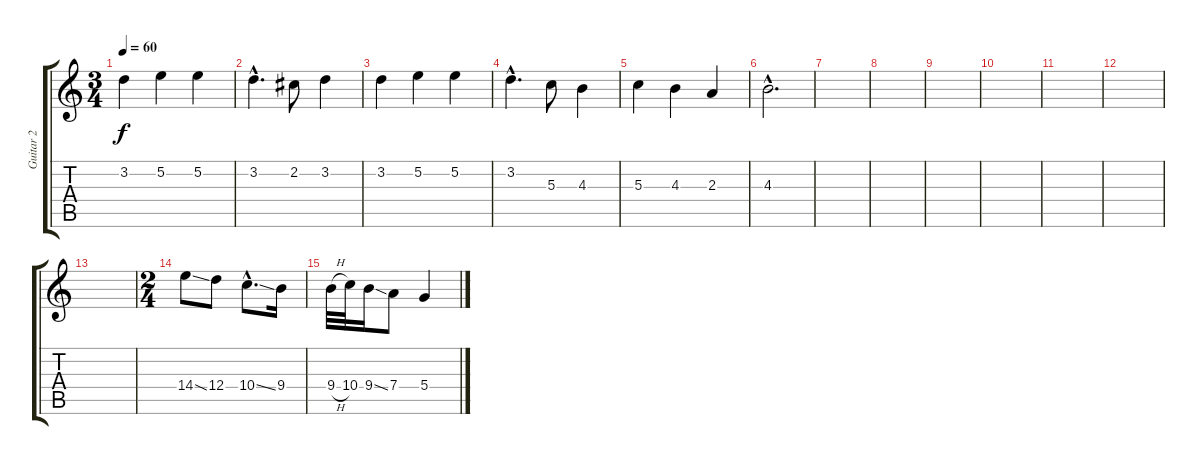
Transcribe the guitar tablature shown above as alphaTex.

\track ("Guitar 2" "Guitar 2") {instrument distortionguitar}
\staff {score tabs}
\tuning (E4 B3 G3 D3 A2 E2) {hide}
\ts (3 4)
\tempo 60
\clef g2
\ks c
3.2.4{dy f instrument distortionguitar} 5.2.4 5.2.4 |
3.2{hac}.4{d} 2.2.8 3.2.4 |
3.2.4 5.2.4 5.2.4 |
3.2{hac}.4{d} 5.3.8 4.3.4 |
5.3.4 4.3.4 2.3.4 |
4.3{hac}.2{d} |
|
|
|
|
|
|
|
\ts (2 4)
14.4{ss}.8 12.4.8 10.4{ss hac}.8{d} 9.4.16 |
9.4{h}.32 10.4.32 9.4{ss}.16 7.4.8 5.4.4
